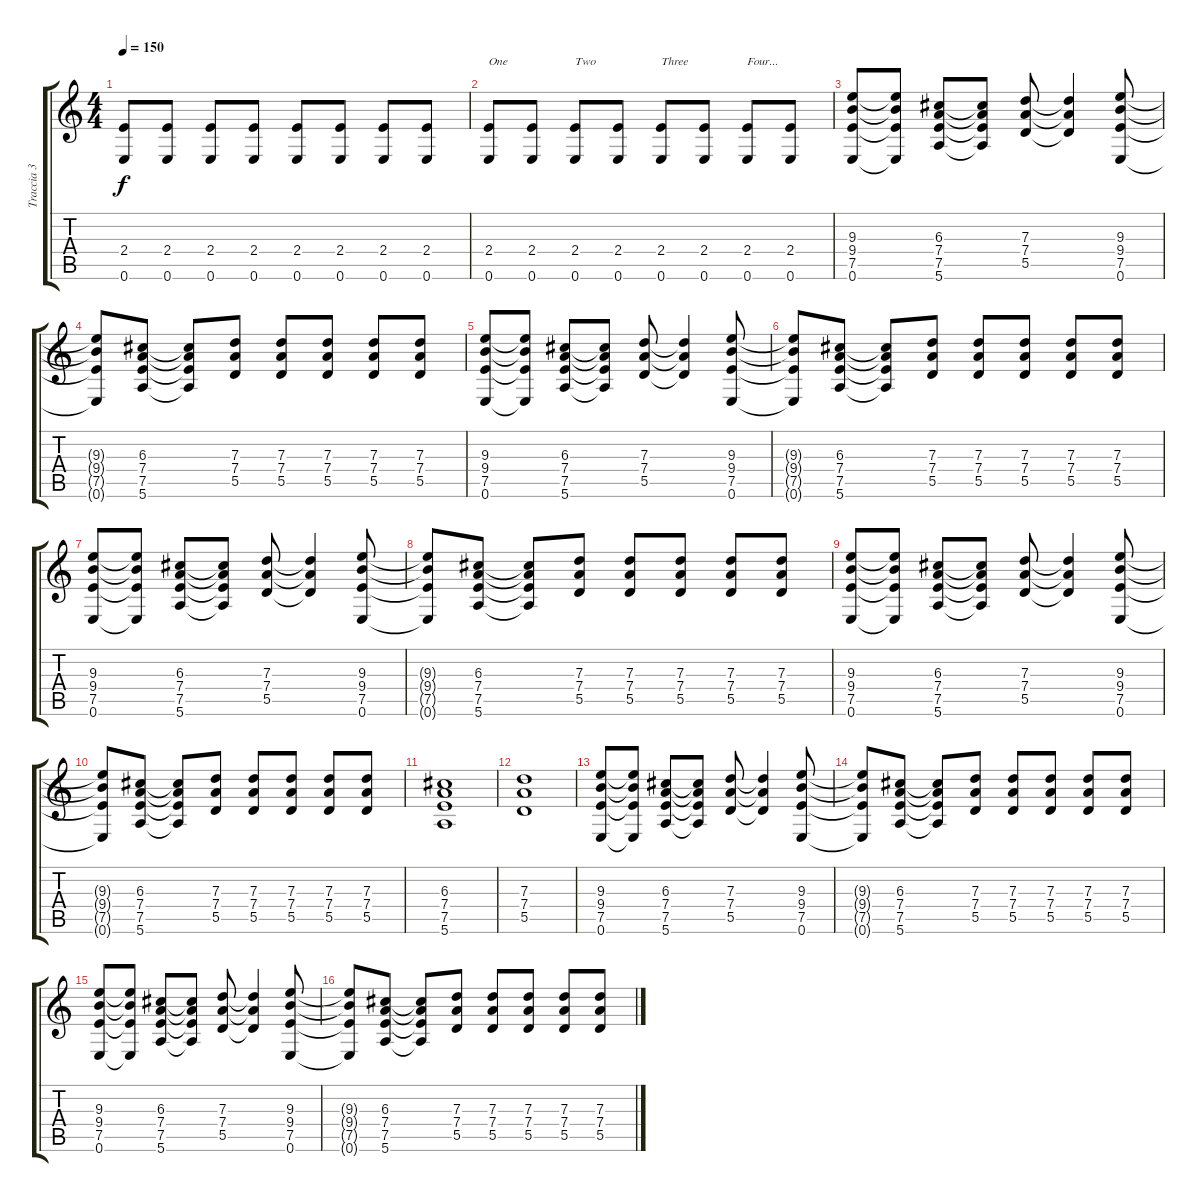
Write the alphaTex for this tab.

\track ("Traccia 3" "Traccia 3") {instrument overdrivenguitar}
\staff {score tabs}
\tuning (E4 B3 G3 D3 A2 E2) {hide}
\ts (4 4)
\tempo 150
\clef g2
\ks c
(2.4 0.6).8{dy f instrument overdrivenguitar} (2.4 0.6).8 (2.4 0.6).8 (2.4 0.6).8 (2.4 0.6).8 (2.4 0.6).8 (2.4 0.6).8 (2.4 0.6).8 |
(2.4 0.6).8{txt "One"} (2.4 0.6).8 (2.4 0.6).8{txt "Two"} (2.4 0.6).8 (2.4 0.6).8{txt "Three"} (2.4 0.6).8 (2.4 0.6).8{txt "Four..."} (2.4 0.6).8 |
(9.3 9.4 7.5 0.6).8 (9.3{t} 9.4{t} 7.5{t} 0.6{t}).8 (6.3 7.4 7.5 5.6).8 (6.3{t} 7.4{t} 7.5{t} 5.6{t}).8 (7.3 7.4 5.5).8 (7.3{t} 7.4{t} 5.5{t}).4 (9.3 9.4 7.5 0.6).8 |
(9.3{t} 9.4{t} 7.5{t} 0.6{t}).8 (6.3 7.4 7.5 5.6).8 (6.3{t} 7.4{t} 7.5{t} 5.6{t}).8 (7.3 7.4 5.5).8 (7.3 7.4 5.5).8 (7.3 7.4 5.5).8 (7.3 7.4 5.5).8 (7.3 7.4 5.5).8 |
(9.3 9.4 7.5 0.6).8 (9.3{t} 9.4{t} 7.5{t} 0.6{t}).8 (6.3 7.4 7.5 5.6).8 (6.3{t} 7.4{t} 7.5{t} 5.6{t}).8 (7.3 7.4 5.5).8 (7.3{t} 7.4{t} 5.5{t}).4 (9.3 9.4 7.5 0.6).8 |
(9.3{t} 9.4{t} 7.5{t} 0.6{t}).8 (6.3 7.4 7.5 5.6).8 (6.3{t} 7.4{t} 7.5{t} 5.6{t}).8 (7.3 7.4 5.5).8 (7.3 7.4 5.5).8 (7.3 7.4 5.5).8 (7.3 7.4 5.5).8 (7.3 7.4 5.5).8 |
(9.3 9.4 7.5 0.6).8 (9.3{t} 9.4{t} 7.5{t} 0.6{t}).8 (6.3 7.4 7.5 5.6).8 (6.3{t} 7.4{t} 7.5{t} 5.6{t}).8 (7.3 7.4 5.5).8 (7.3{t} 7.4{t} 5.5{t}).4 (9.3 9.4 7.5 0.6).8 |
(9.3{t} 9.4{t} 7.5{t} 0.6{t}).8 (6.3 7.4 7.5 5.6).8 (6.3{t} 7.4{t} 7.5{t} 5.6{t}).8 (7.3 7.4 5.5).8 (7.3 7.4 5.5).8 (7.3 7.4 5.5).8 (7.3 7.4 5.5).8 (7.3 7.4 5.5).8 |
(9.3 9.4 7.5 0.6).8 (9.3{t} 9.4{t} 7.5{t} 0.6{t}).8 (6.3 7.4 7.5 5.6).8 (6.3{t} 7.4{t} 7.5{t} 5.6{t}).8 (7.3 7.4 5.5).8 (7.3{t} 7.4{t} 5.5{t}).4 (9.3 9.4 7.5 0.6).8 |
(9.3{t} 9.4{t} 7.5{t} 0.6{t}).8 (6.3 7.4 7.5 5.6).8 (6.3{t} 7.4{t} 7.5{t} 5.6{t}).8 (7.3 7.4 5.5).8 (7.3 7.4 5.5).8 (7.3 7.4 5.5).8 (7.3 7.4 5.5).8 (7.3 7.4 5.5).8 |
(6.3 7.4 7.5 5.6).1 |
(7.3 7.4 5.5).1 |
(9.3 9.4 7.5 0.6).8 (9.3{t} 9.4{t} 7.5{t} 0.6{t}).8 (6.3 7.4 7.5 5.6).8 (6.3{t} 7.4{t} 7.5{t} 5.6{t}).8 (7.3 7.4 5.5).8 (7.3{t} 7.4{t} 5.5{t}).4 (9.3 9.4 7.5 0.6).8 |
(9.3{t} 9.4{t} 7.5{t} 0.6{t}).8 (6.3 7.4 7.5 5.6).8 (6.3{t} 7.4{t} 7.5{t} 5.6{t}).8 (7.3 7.4 5.5).8 (7.3 7.4 5.5).8 (7.3 7.4 5.5).8 (7.3 7.4 5.5).8 (7.3 7.4 5.5).8 |
(9.3 9.4 7.5 0.6).8 (9.3{t} 9.4{t} 7.5{t} 0.6{t}).8 (6.3 7.4 7.5 5.6).8 (6.3{t} 7.4{t} 7.5{t} 5.6{t}).8 (7.3 7.4 5.5).8 (7.3{t} 7.4{t} 5.5{t}).4 (9.3 9.4 7.5 0.6).8 |
(9.3{t} 9.4{t} 7.5{t} 0.6{t}).8 (6.3 7.4 7.5 5.6).8 (6.3{t} 7.4{t} 7.5{t} 5.6{t}).8 (7.3 7.4 5.5).8 (7.3 7.4 5.5).8 (7.3 7.4 5.5).8 (7.3 7.4 5.5).8 (7.3 7.4 5.5).8
